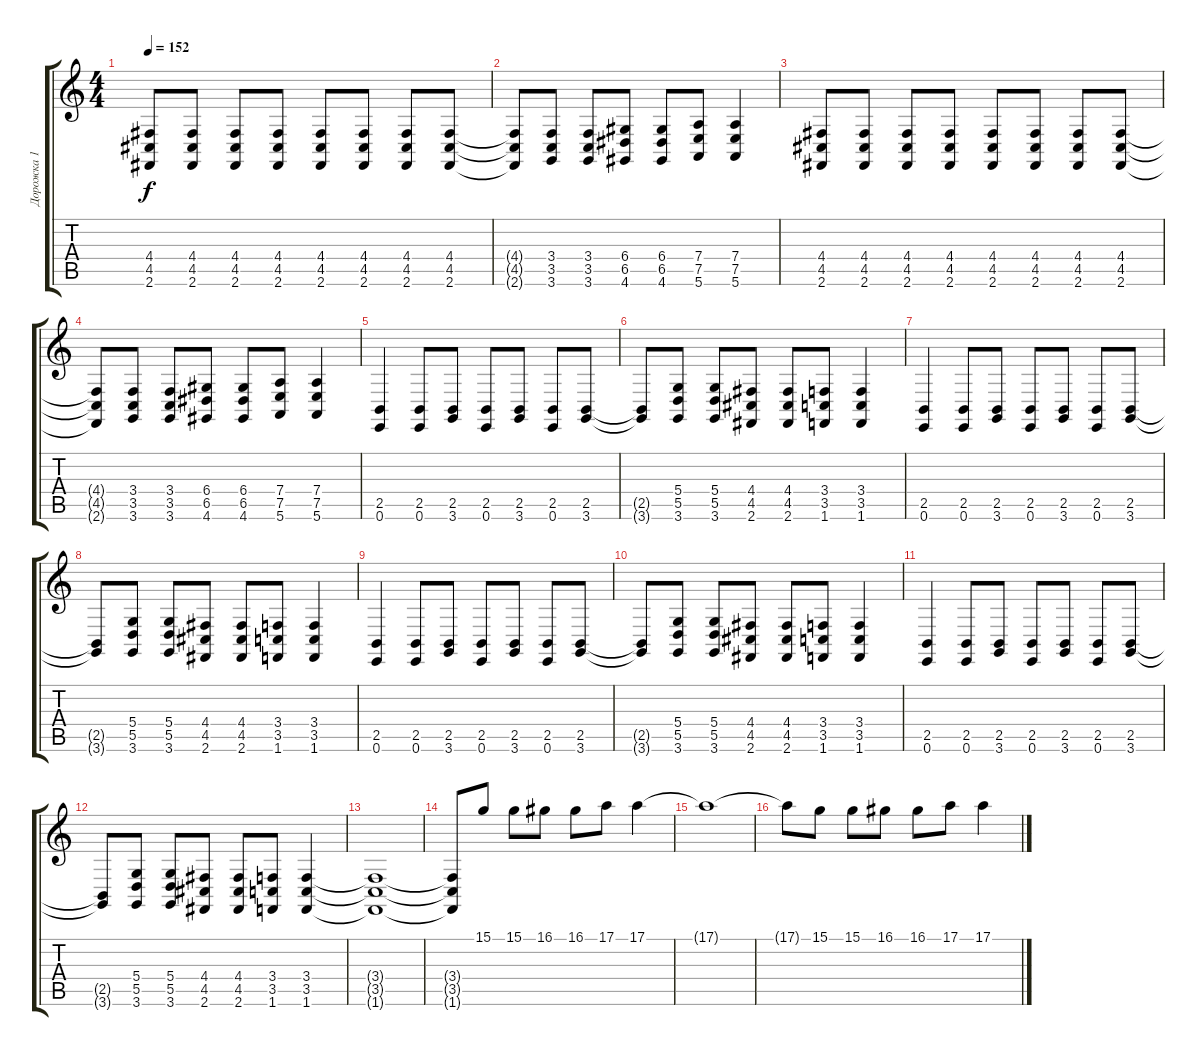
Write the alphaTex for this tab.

\track ("Дорожка 1" "Дорожка 1") {instrument drawbarorgan}
\staff {score tabs}
\tuning (E4 B3 G3 D3 A2 E2) {hide}
\ts (4 4)
\tempo 152
\clef g2
\ks c
(4.4 4.5 2.6).8{dy f} (4.4 4.5 2.6).8 (4.4 4.5 2.6).8 (4.4 4.5 2.6).8 (4.4 4.5 2.6).8 (4.4 4.5 2.6).8 (4.4 4.5 2.6).8 (4.4 4.5 2.6).8 |
(4.4{t} 4.5{t} 2.6{t}).8 (3.4 3.5 3.6).8 (3.4 3.5 3.6).8 (6.4 6.5 4.6).8 (6.4 6.5 4.6).8 (7.4 7.5 5.6).8 (7.4 7.5 5.6).4 |
(4.4 4.5 2.6).8 (4.4 4.5 2.6).8 (4.4 4.5 2.6).8 (4.4 4.5 2.6).8 (4.4 4.5 2.6).8 (4.4 4.5 2.6).8 (4.4 4.5 2.6).8 (4.4 4.5 2.6).8 |
(4.4{t} 4.5{t} 2.6{t}).8 (3.4 3.5 3.6).8 (3.4 3.5 3.6).8 (6.4 6.5 4.6).8 (6.4 6.5 4.6).8 (7.4 7.5 5.6).8 (7.4 7.5 5.6).4 |
(2.5 0.6).4 (2.5 0.6).8 (2.5 3.6).8 (2.5 0.6).8 (2.5 3.6).8 (2.5 0.6).8 (2.5 3.6).8 |
(2.5{t} 3.6{t}).8 (5.4 5.5 3.6).8 (5.4 5.5 3.6).8 (4.4 4.5 2.6).8 (4.4 4.5 2.6).8 (3.4 3.5 1.6).8 (3.4 3.5 1.6).4 |
(2.5 0.6).4 (2.5 0.6).8 (2.5 3.6).8 (2.5 0.6).8 (2.5 3.6).8 (2.5 0.6).8 (2.5 3.6).8 |
(2.5{t} 3.6{t}).8 (5.4 5.5 3.6).8 (5.4 5.5 3.6).8 (4.4 4.5 2.6).8 (4.4 4.5 2.6).8 (3.4 3.5 1.6).8 (3.4 3.5 1.6).4 |
(2.5 0.6).4 (2.5 0.6).8 (2.5 3.6).8 (2.5 0.6).8 (2.5 3.6).8 (2.5 0.6).8 (2.5 3.6).8 |
(2.5{t} 3.6{t}).8 (5.4 5.5 3.6).8 (5.4 5.5 3.6).8 (4.4 4.5 2.6).8 (4.4 4.5 2.6).8 (3.4 3.5 1.6).8 (3.4 3.5 1.6).4 |
(2.5 0.6).4 (2.5 0.6).8 (2.5 3.6).8 (2.5 0.6).8 (2.5 3.6).8 (2.5 0.6).8 (2.5 3.6).8 |
(2.5{t} 3.6{t}).8 (5.4 5.5 3.6).8 (5.4 5.5 3.6).8 (4.4 4.5 2.6).8 (4.4 4.5 2.6).8 (3.4 3.5 1.6).8 (3.4 3.5 1.6).4 |
(3.4{t} 3.5{t} 1.6{t}).1 |
(3.4{t} 3.5{t} 1.6{t}).8 15.1.8{instrument drawbarorgan} 15.1.8 16.1.8 16.1.8 17.1.8 17.1.4 |
17.1{t}.1 |
17.1{t}.8 15.1.8{instrument drawbarorgan} 15.1.8 16.1.8 16.1.8 17.1.8 17.1.4
